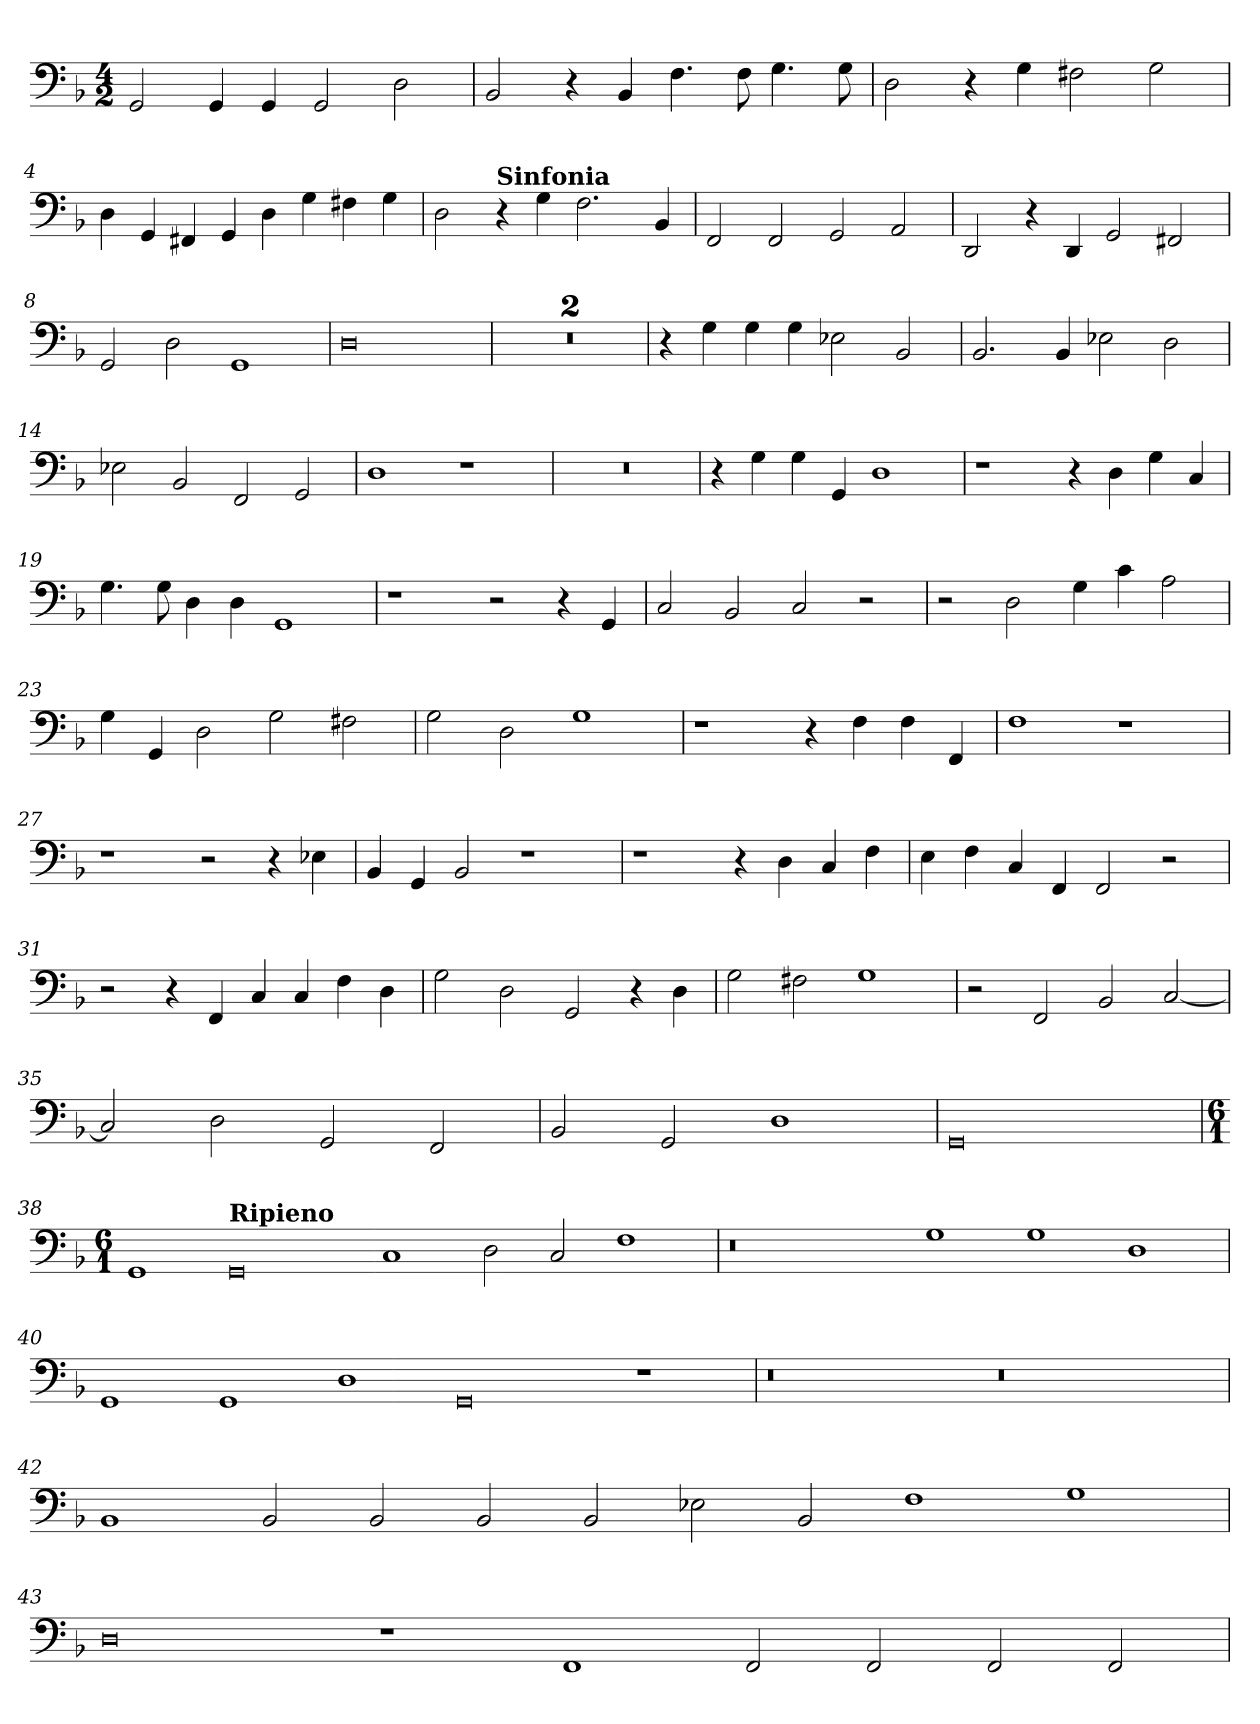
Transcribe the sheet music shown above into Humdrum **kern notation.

**kern
*part1
*staff1
*clefF4
*k[b-]
*F:
*M4/2
=1
2GG/
4GG/
4GG/
2GG/
2D\
=2
2BB-/
4r
4BB-/
4.F\
8F\
4.G\
8G\
=3
2D\
4r
4G\
2F#X\
2G\
=4
4D\
4GG/
4FF#X/
4GG/
4D\
4G\
4F#X\
4G\
!!LO:LB:g=z
=5
2D\
!LO:TX:a:B:t=Sinfonia
4r
4G\
2.F\
4BB-/
=6
2FF/
2FF/
2GG/
2AA/
=7
2DD/
4r
4DD/
2GG/
2FF#X/
=8
2GG/
2D\
1GG
=9
0D
!!LO:LB:g=z
=10!
0r
=11
0r
=12
4r
4G\
4G\
4G\
2E-X\
2BB-/
=13
2.BB-/
4BB-/
2E-X\
2D\
=14
2E-X\
2BB-/
2FF/
2GG/
=15
1D
1r
!!LO:LB:g=z
=16
0r
=17
4r
4G\
4G\
4GG/
1D
=18
1r
4r
4D\
4G\
4C/
=19
4.G\
8G\
4D\
4D\
1GG
=20
1r
2r
4r
4GG/
!!LO:LB:g=z
=21
2C/
2BB-/
2C/
2r
=22
2r
2D\
4G\
4c\
2A\
=23
4G\
4GG/
2D\
2G\
2F#X\
=24
2G\
2D\
1G
!!LO:LB:g=z
=25
1r
4r
4F\
4F\
4FF/
=26
1F
1r
=27
1r
2r
4r
4E-X\
=28
4BB-/
4GG/
2BB-/
1r
=29
1r
4r
4D\
4C/
4F\
!!LO:LB:g=z
=30
4E\
4F\
4C/
4FF/
2FF/
2r
=31
2r
4r
4FF/
4C/
4C/
4F\
4D\
=32
2G\
2D\
2GG/
4r
4D\
=33
2G\
2F#X\
1G
!!LO:LB:g=z
=34
2r
2FF/
2BB-/
[2C/
=35
2C/]
2D\
2GG/
2FF/
=36
2BB-/
2GG/
1D
=37
0GG
!!LO:LB:g=z
=38
*M6/1
1GG
!LO:TX:a:B:t=Ripieno
0GG
1C
2D\
2C/
1F
=39
0.r
1G
1G
1D
=40
1GG
1GG
1D
0GG
1r
!!LO:LB:g=z
=41
0.r
0.r
=42
1BB-
2BB-/
2BB-/
2BB-/
2BB-/
2E-X\
2BB-/
1F
1G
=43
0D
1r
1FF
2FF/
2FF/
2FF/
2FF/
=
*-
